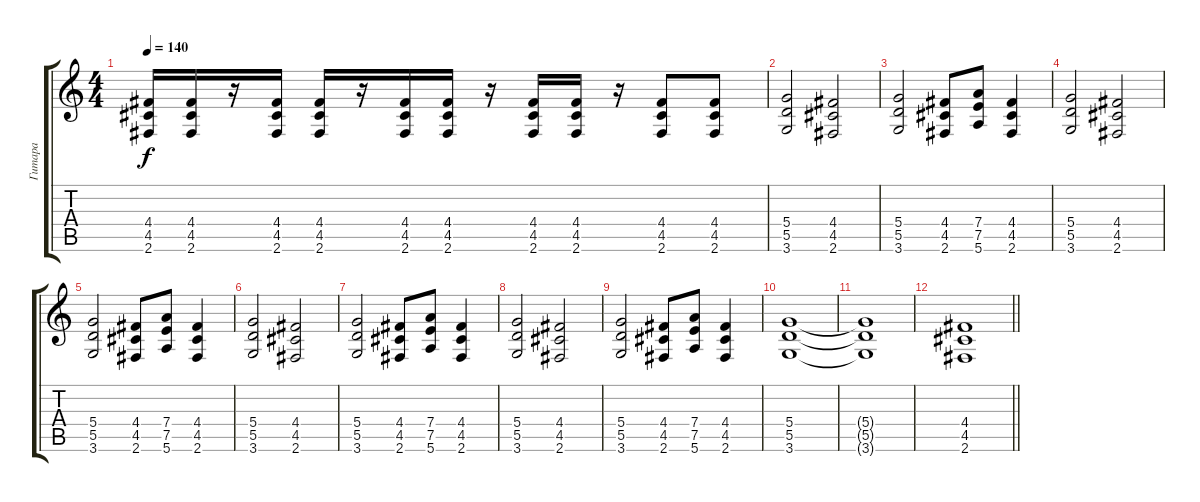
\track ("Гитара" "Гитара") {instrument overdrivenguitar}
\staff {score tabs}
\tuning (E4 B3 G3 D3 A2 E2) {hide}
\ts (4 4)
\tempo 140
\clef g2
\ks c
(4.4 4.5 2.6).16{dy f} (4.4 4.5 2.6).16 r.16 (4.4 4.5 2.6).16 (4.4 4.5 2.6).16 r.16 (4.4 4.5 2.6).16 (4.4 4.5 2.6).16 r.16 (4.4 4.5 2.6).16 (4.4 4.5 2.6).16 r.16 (4.4 4.5 2.6).8 (4.4 4.5 2.6).8 |
(5.4 5.5 3.6).2 (4.4 4.5 2.6).2 |
(5.4 5.5 3.6).2 (4.4 4.5 2.6).8 (7.4 7.5 5.6).8 (4.4 4.5 2.6).4 |
(5.4 5.5 3.6).2 (4.4 4.5 2.6).2 |
(5.4 5.5 3.6).2 (4.4 4.5 2.6).8 (7.4 7.5 5.6).8 (4.4 4.5 2.6).4 |
(5.4 5.5 3.6).2 (4.4 4.5 2.6).2 |
(5.4 5.5 3.6).2 (4.4 4.5 2.6).8 (7.4 7.5 5.6).8 (4.4 4.5 2.6).4 |
(5.4 5.5 3.6).2 (4.4 4.5 2.6).2 |
(5.4 5.5 3.6).2 (4.4 4.5 2.6).8 (7.4 7.5 5.6).8 (4.4 4.5 2.6).4 |
(5.4 5.5 3.6).1 |
(5.4{t} 5.5{t} 3.6{t}).1 |
\barLineRight lightlight
(4.4 4.5 2.6).1
